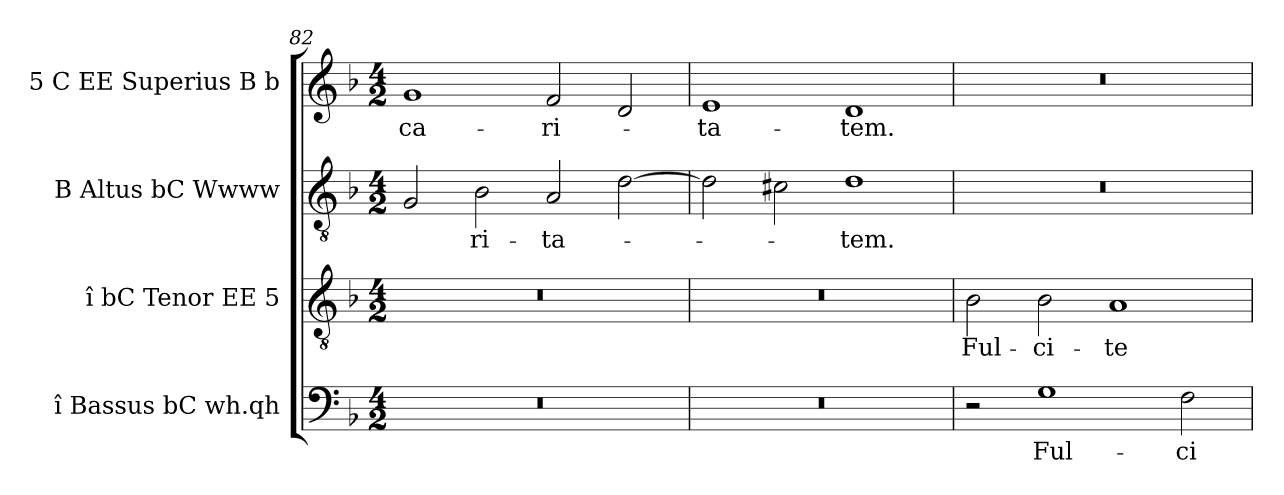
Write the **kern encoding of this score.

**kern	**text	**kern	**text	**kern	**text	**kern	**text
*part4	*part4	*part3	*part3	*part2	*part2	*part1	*part1
*staff4	*staff4	*staff3	*staff3	*staff2	*staff2	*staff1	*staff1
*I"î  Bassus  bC  wh.qh	*	*I"î  bC  Tenor  EE 5	*	*I"B  Altus  bC  Wwww	*	*I"5  C EE  Superius  B  b	*
*I'B.	*	*I'T.	*	*I'A.	*	*I'S.	*
!!LO:LB:g=z
*clefF4	*	*clefGv2	*	*clefGv2	*	*clefG2	*
*k[b-]	*	*k[b-]	*	*k[b-]	*	*k[b-]	*
*F:	*	*F:	*	*F:	*	*F:	*
*M4/2	*	*M4/2	*	*M4/2	*	*M4/2	*
=82	=82	=82	=82	=82	=82	=82	=82
!	!	!	!	!	!	!	!LO:LY:b:cj
0r	.	0r	.	2G/	.	1g	ca-
!	!	!	!	!	!LO:LY:b:cj	!	!
.	.	.	.	2B-\	-ri-	.	.
!	!	!	!	!	!LO:LY:b:cj	!	!LO:LY:b:cj
.	.	.	.	2A/	-ta-	2f/	-ri-
.	.	.	.	[>2d\	.	2d/	.
=83	=83	=83	=83	=83	=83	=83	=83
!	!	!	!	!	!	!	!LO:LY:b:cj
0r	.	0r	.	2d\]	.	1e	-ta-
.	.	.	.	2c#\	.	.	.
!	!	!	!	!	!LO:LY:b:cj	!	!LO:LY:b:cj
.	.	.	.	1d	-tem.	1d	-tem.
=84	=84	=84	=84	=84	=84	=84	=84
!	!	!	!LO:LY:b:cj	!	!	!	!
2r	.	2B-\	Ful-	0r	.	0r	.
!	!LO:LY:b:cj	!	!LO:LY:b:cj	!	!	!	!
1G	Ful-	2B-\	-ci-	.	.	.	.
!	!	!	!LO:LY:b:cj	!	!	!	!
.	.	1A	-te	.	.	.	.
!	!LO:LY:b:cj	!	!	!	!	!	!
2F\	-ci-	.	.	.	.	.	.
=	=	=	=	=	=	=	=
*-	*-	*-	*-	*-	*-	*-	*-
